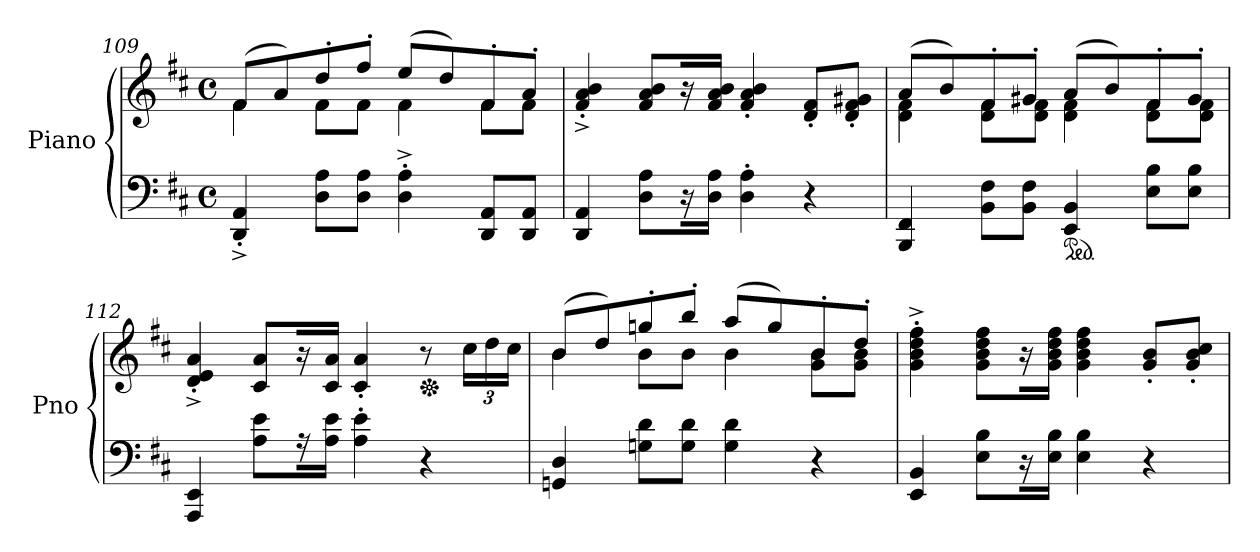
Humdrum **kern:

**kern	**kern
*part1	*part1
*staff2	*staff1
*I"Piano	*
*I'Pno	*
*clefF4	*clefG2
*k[f#c#]	*k[f#c#]
*D:	*D:
*M4/4	*M4/4
*met(c)	*met(c)
=109	=109
*	*^
4DD/'^ 4AA/'^	(8f#/L	4f#\
.	8a/)	.
8D\ 8A\L	8dd'/	8f#\L
8D\ 8A\J	8ff#'/J	8f#\J
4D\'^ 4A\'^	(8ee/L	4f#\
.	8dd/)	.
8DD/ 8AA/L	8f#'/	8f#\L
8DD/ 8AA/J	8a'/J	8f#\J
=110	=110	=110
*^	*	*
4DD/ 4AA/	4ryy	4f#/'^ 4a/'^ 4b/'^	4ryy
8ryy	8D\ 8A\L	8ryy	8f#/ 8a/ 8b/L
16r	16ryy	16r	16ryy
16ryy	16D\ 16A\Jk	16ryy	16f#/ 16a/ 16b/Jk
4D\' 4A\'	2ryy	4f#/' 4a/' 4b/'	2ryy
4r	.	8d/' 8f#/'L	.
.	.	8d/' 8f#/' 8g#X/'J	.
*v	*v	*	*
=111	=111	=111
4BBB/ 4FF#/	(8a/L	4d\ 4f#\
.	8b/)	.
8BB\ 8F#\L	8f#'/	8d\ 8f#\L
8BB\ 8F#\J	8g#X'/J	8d\ 8f#\J
*ped	*	*
4EE/ 4BB/	(8a/L	4d\ 4f#\
.	8b/)	.
8E\ 8B\L	8f#'/	8d\ 8f#\L
8E\ 8B\J	8g#'/J	8d\ 8f#\J
!!LO:PB:g=z	!!
=112	=112	=112
*^	*	*
4AAA/ 4EE/	4ryy	4d/'^ 4e/'^ 4a/'^	4ryy
8ryy	8A\ 8e\L	8ryy	8c#/ 8a/L
16rA	16ryy	16r	16ryy
16ryy	16A\ 16e\Jk	16ryy	16c#/ 16a/Jk
4A\' 4e\'	2ryy	4c#/' 4a/'	2ryy
*	*	*Xped	*
4r	.	8r	.
*	*	*Xbrackettup	*
.	.	24cc#\LL	.
.	.	24dd\	.
.	.	24cc#\JJ	.
*v	*v	*	*
=113	=113	=113
4GGn/ 4D/	(8b/L	4b\
.	8dd/)	.
8Gn\ 8d\L	8ggn'/	8b\L
8G\ 8d\J	8bb'/J	8b\J
4G\ 4d\	(8aa/L	4b\
.	8gg/)	.
4r	8b'/	8g\ 8b\L
.	8dd'/J	8g\ 8b\J
=114	=114	=114
*^	*	*
4EE/ 4BB/	4ryy	4g\'^ 4b\'^ 4dd\'^ 4ff#\'^	4ryy
8ryy	8E\ 8B\L	8ryy	8g\ 8b\ 8dd\ 8ff#\L
16r	16ryy	16r	16ryy
16ryy	16E\ 16B\Jk	16ryy	16g\ 16b\ 16dd\ 16ff#\Jk
4E\ 4B\	2ryy	4g\ 4b\ 4dd\ 4ff#\	2ryy
4r	.	8g/' 8b/'L	.
.	.	8g/' 8b/' 8cc#/'J	.
*v	*v	*	*
*	*v	*v
=	=
*-	*-
